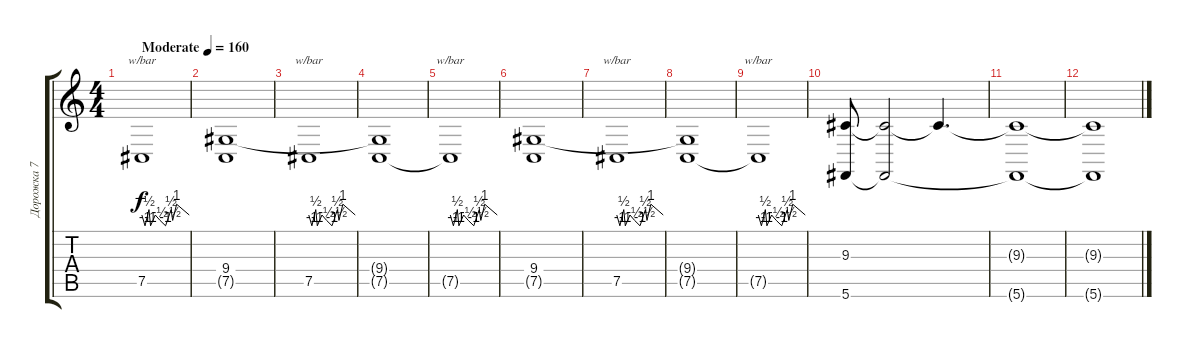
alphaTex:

\track ("Дорожка 7" "Дорожка 7") {instrument applause}
\staff {score tabs}
\tuning (Db4 Ab3 E3 B2 Gb2 Db2) {hide}
\ts (4 4)
\tempo (160 "Moderate")
\clef g2
\ks c
7.5.1{tbe (custom default 0 0 4 -4 9 2 11 -4 17 0 23 -2 30 -4 37 2 39 -2 44 4 60 0) dy f volume 3 instrument applause} |
(9.4 7.5{t}).1 |
7.5.1{tbe (custom default 0 0 4 -4 9 2 11 -4 17 0 23 -2 30 -4 37 2 39 -2 44 4 60 0) volume 3} |
(9.4{t} 7.5{t}).1 |
7.5{t}.1{tbe (custom default 0 0 4 -4 9 2 11 -4 17 0 23 -2 30 -4 37 2 39 -2 44 4 60 0) volume 3} |
(9.4 7.5{t}).1 |
7.5.1{tbe (custom default 0 0 4 -4 9 2 11 -4 17 0 23 -2 30 -4 37 2 39 -2 44 4 60 0) volume 3} |
(9.4{t} 7.5{t}).1 |
7.5{t}.1{tbe (custom default 0 0 4 -4 9 2 11 -4 17 0 23 -2 30 -4 37 2 39 -2 44 4 60 0) volume 3} |
(9.3 5.6).8{volume 3} (9.3{t} 5.6{t}).2{volume 16} 9.3{t}.4{d} |
(9.3{t} 5.6{t}).1{volume 3} |
(9.3{t} 5.6{t}).1
